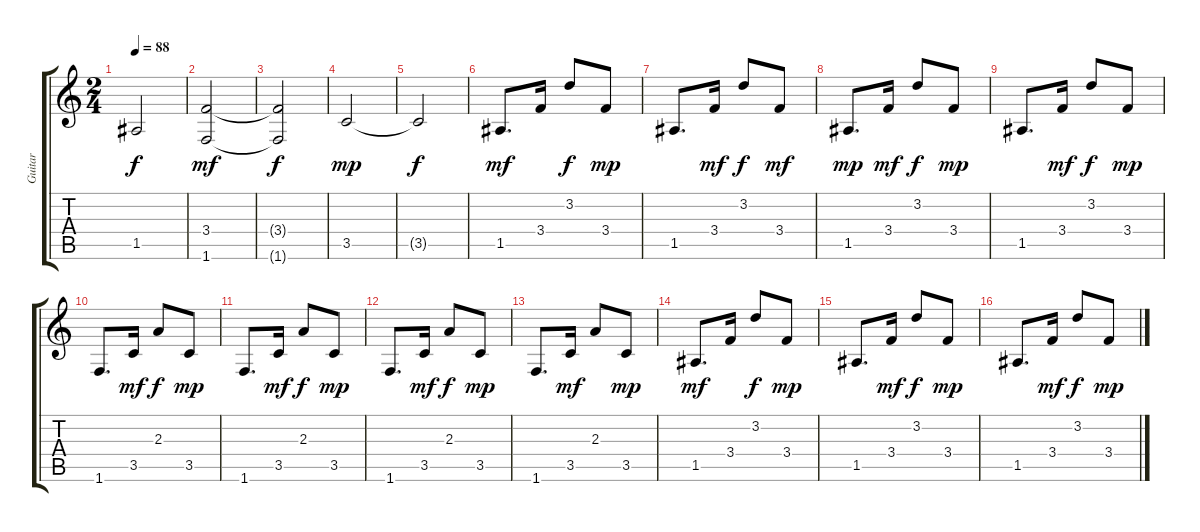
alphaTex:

\track ("Guitar" "Guitar") {instrument acousticguitarnylon}
\staff {score tabs}
\tuning (E4 B3 G3 D3 A2 E2) {hide}
\ts (2 4)
\tempo 88
\clef g2
\ks c
1.5{t}.2{dy f} |
(3.4 1.6).2{dy mf} |
(3.4{t} 1.6{t}).2{dy f} |
3.5.2{dy mp} |
3.5{t}.2{dy f} |
1.5.8{d dy mf} 3.4.16 3.2.8{dy f} 3.4.8{dy mp} |
1.5.8{d} 3.4.16{dy mf} 3.2.8{dy f} 3.4.8{dy mf} |
1.5.8{d dy mp} 3.4.16{dy mf} 3.2.8{dy f} 3.4.8{dy mp} |
1.5.8{d} 3.4.16{dy mf} 3.2.8{dy f} 3.4.8{dy mp} |
1.6.8{d} 3.5.16{dy mf} 2.3.8{dy f} 3.5.8{dy mp} |
1.6.8{d} 3.5.16{dy mf} 2.3.8{dy f} 3.5.8{dy mp} |
1.6.8{d} 3.5.16{dy mf} 2.3.8{dy f} 3.5.8{dy mp} |
1.6.8{d} 3.5.16{dy mf} 2.3.8 3.5.8{dy mp} |
1.5.8{d dy mf} 3.4.16 3.2.8{dy f} 3.4.8{dy mp} |
1.5.8{d} 3.4.16{dy mf} 3.2.8{dy f} 3.4.8{dy mp} |
1.5.8{d} 3.4.16{dy mf} 3.2.8{dy f} 3.4.8{dy mp}
